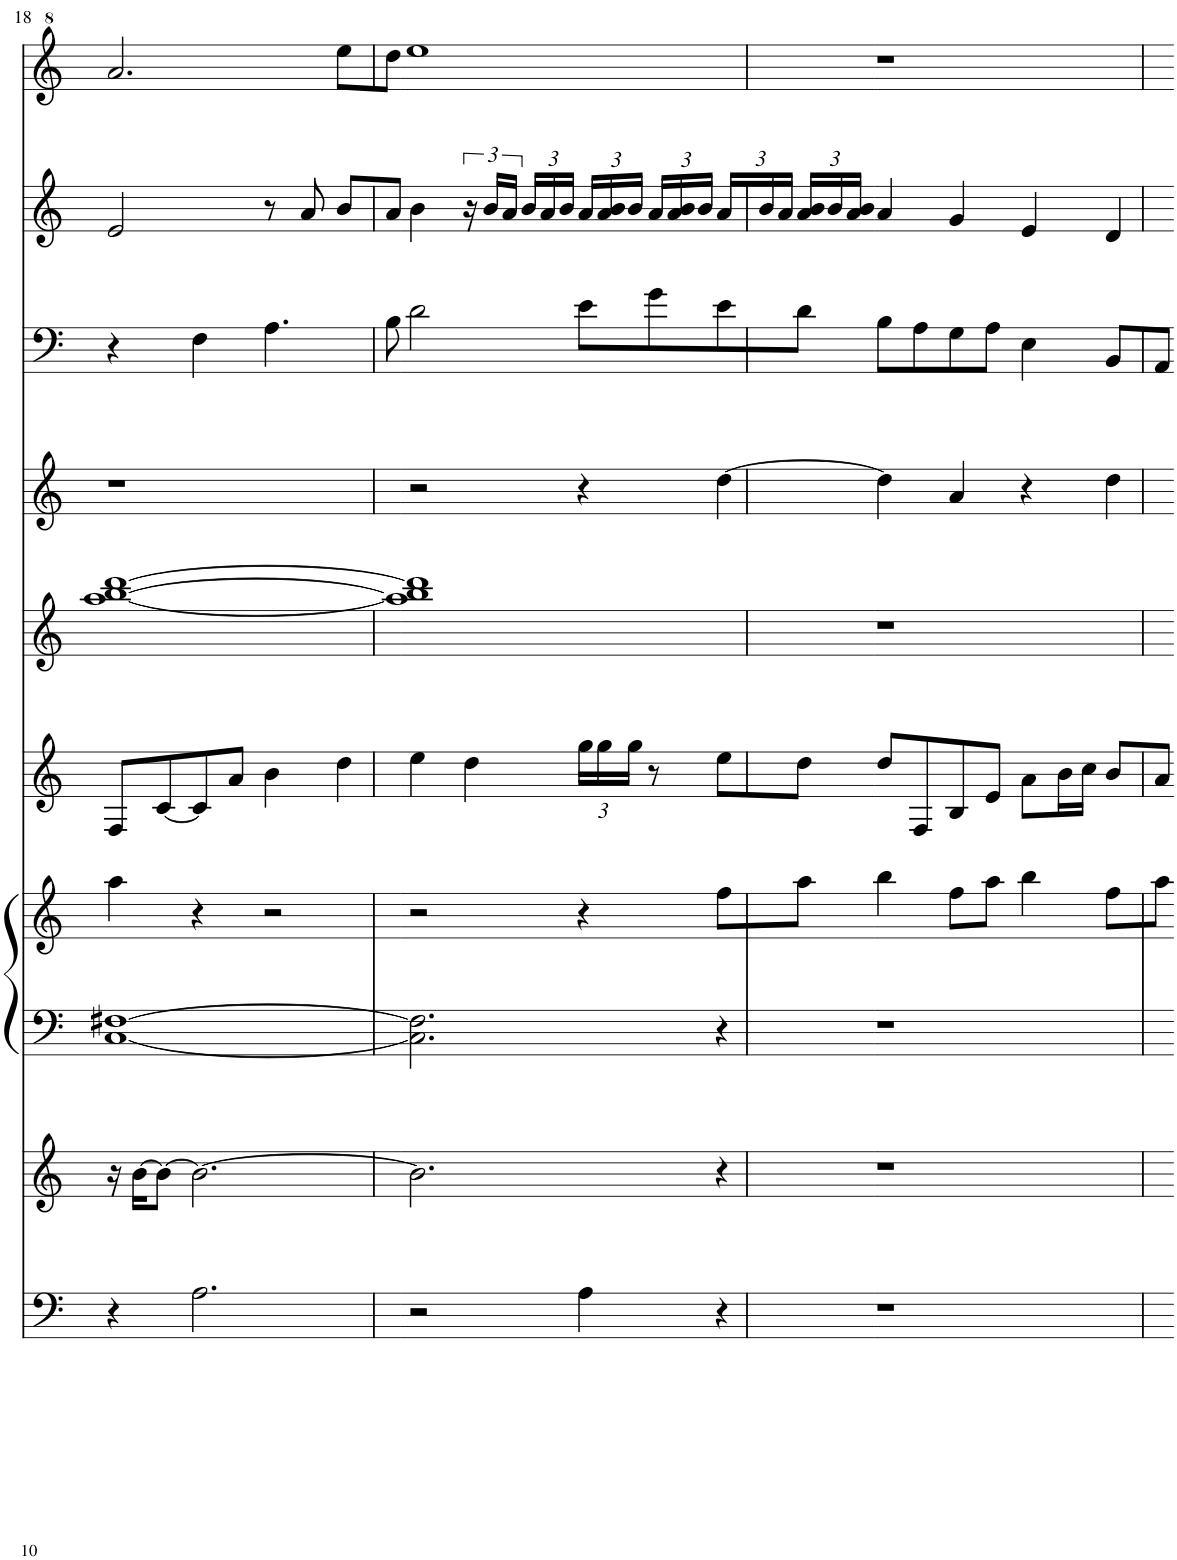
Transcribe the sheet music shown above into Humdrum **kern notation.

**kern	**kern	**kern	**kern	**kern	**kern	**kern	**kern	**kern	**kern
*part9	*part8	*part7	*part7	*part6	*part5	*part4	*part3	*part2	*part1
*staff10	*staff9	*staff8	*staff7	*staff6	*staff5	*staff4	*staff3	*staff2	*staff1
*I"Asian	*I"Gong	*I"Celesta	*	*I"Marimba	*I"Vibraphone	*I"Alto Sax	*I"B. Clarinet	*I"Flutes	*I"P. Flute
!!LO:PB:g=z
*clefF4	*clefG2	*clefF4	*clefG2	*clefG2	*clefG2	*clefG2	*clefF4	*clefG2	*clefG^2
*k[]	*k[]	*k[]	*k[]	*k[]	*k[]	*k[]	*k[]	*k[]	*k[]
*M4/4	*M4/4	*M4/4	*M4/4	*M4/4	*M4/4	*M4/4	*M4/4	*M4/4	*M4/4
=18	=18	=18	=18	=18	=18	=18	=18	=18	=18
4r	16r	[1C [1F#X	4aa\	8F/L	[1aa [1bb [1ddd	1r	4r	2e/	2.aa/
.	[16b\KL	.	.	.	.	.	.	.	.
.	8b\J_	.	.	[8c/	.	.	.	.	.
2.A\	2.b\_	.	4r	8c/]	.	.	4F\	.	.
.	.	.	.	8a/J	.	.	.	.	.
.	.	.	2r	4b\	.	.	4.A\	8r	.
.	.	.	.	.	.	.	.	8a/	.
.	.	.	.	4dd\	.	.	.	8b/L	8eee\L
.	.	.	.	.	.	.	8B\	8a/J	8ddd\J
=19	=19	=19	=19	=19	=19	=19	=19	=19	=19
2r	2.b\]	2.C\] 2.F#\]	2r	4ee\	1aa] 1bb] 1ddd]	2r	2d\	4b\	1eee
.	.	.	.	4dd\	.	.	.	24r	.
.	.	.	.	.	.	.	.	24b/LL	.
.	.	.	.	.	.	.	.	24a/JJ	.
*	*	*	*	*	*	*	*	*Xbrackettup	*
.	.	.	.	.	.	.	.	24b/LL	.
.	.	.	.	.	.	.	.	24a/	.
.	.	.	.	.	.	.	.	24b/JJ	.
*	*	*	*	*Xbrackettup	*	*	*	*	*
4A\	.	.	4r	24gg\LL	.	4r	8e\L	24a/LL	.
.	.	.	.	24gg\	.	.	.	24a/ 24b/	.
.	.	.	.	24gg\JJ	.	.	.	24b/JJ	.
.	.	.	.	8r	.	.	8g\	24a/LL	.
.	.	.	.	.	.	.	.	24a/ 24b/	.
.	.	.	.	.	.	.	.	24b/JJ	.
4r	4r	4r	8ff\L	8ee\L	.	[4dd\	8e\	24a/LL	.
.	.	.	.	.	.	.	.	24b/	.
.	.	.	.	.	.	.	.	24a/JJ	.
.	.	.	8aa\J	8dd\J	.	.	8d\J	24a/ 24b/LL	.
.	.	.	.	.	.	.	.	24b/	.
.	.	.	.	.	.	.	.	24a/ 24b/JJ	.
=20	=20	=20	=20	=20	=20	=20	=20	=20	=20
1r	1r	1r	4bb\	8dd/L	1r	4dd\]	8B\L	4a/	1r
.	.	.	.	8F/	.	.	8A\	.	.
.	.	.	8ff\L	8B/	.	4a/	8G\	4g/	.
.	.	.	8aa\J	8e/J	.	.	8A\J	.	.
.	.	.	4bb\	8a\L	.	4r	4E\	4e/	.
.	.	.	.	16b\L	.	.	.	.	.
.	.	.	.	16cc\JJ	.	.	.	.	.
.	.	.	8ff\L	8b/L	.	4dd\	8BB/L	4d/	.
.	.	.	8aa\J	8a/J	.	.	8AA/J	.	.
=	=	=	=	=	=	=	=	=	=
*-	*-	*-	*-	*-	*-	*-	*-	*-	*-
